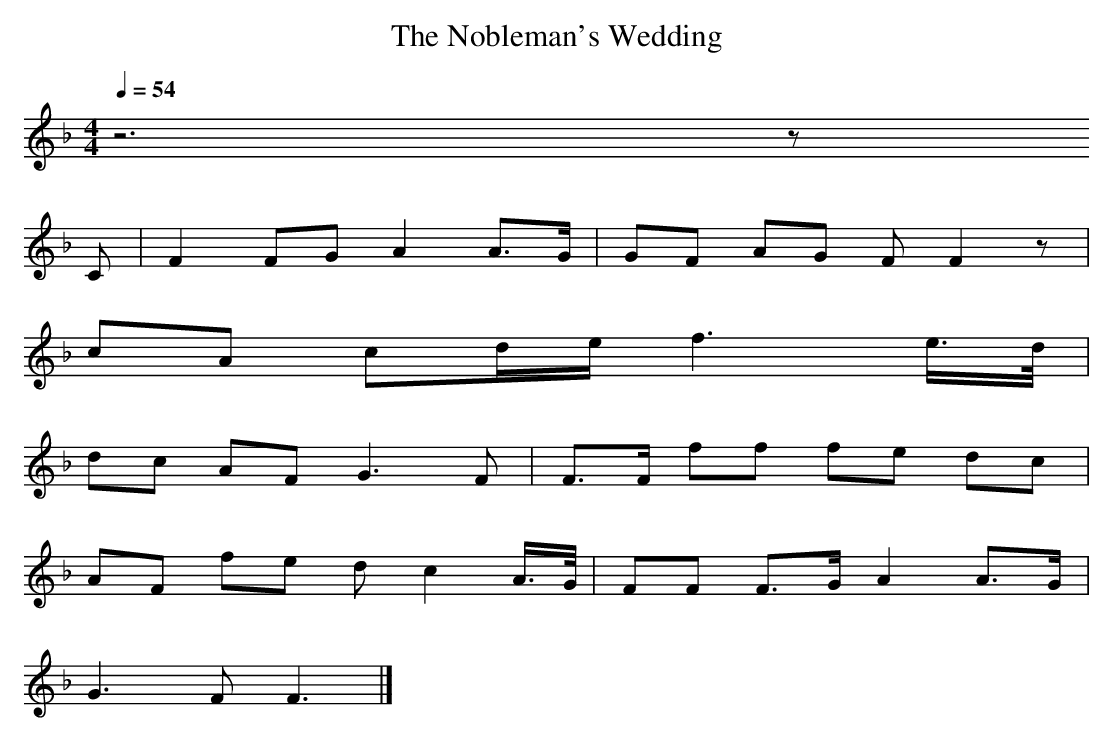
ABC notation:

X:1
T: The Nobleman's Wedding
M: 4/4
L: 1/8
Q: 1/4=54
K: F % 1 flats
V: 1
z6 z
C | F2 FG A2 A>G | GF AG FF2z |
cA cd/e/ f3e/>d/ |
dc AF G3F | F>F ff fe dc |
AF fe dc2A/>G/ | FF F>G A2 A>G |
G3F F3 |]
